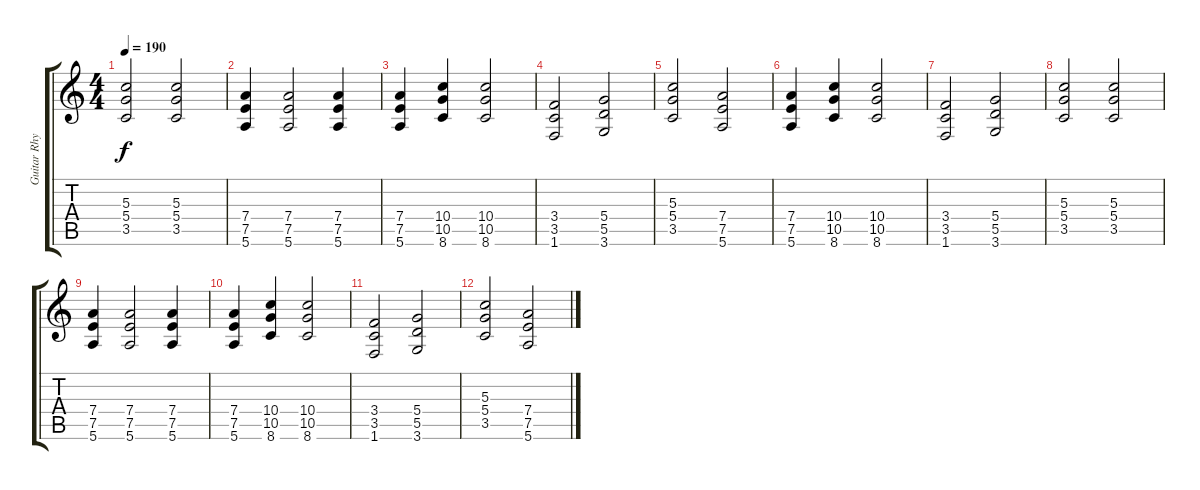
\track ("Guitar Rhythm" "Guitar Rhy") {instrument distortionguitar}
\staff {score tabs}
\tuning (E4 B3 G3 D3 A2 E2) {hide}
\ts (4 4)
\tempo 190
\clef g2
\ks c
(5.3 5.4 3.5).2{dy f} (5.3 5.4 3.5).2 |
(7.4 7.5 5.6).4 (7.4 7.5 5.6).2 (7.4 7.5 5.6).4 |
(7.4 7.5 5.6).4 (10.4 10.5 8.6).4 (10.4 10.5 8.6).2 |
(3.4 3.5 1.6).2 (5.4 5.5 3.6).2 |
(5.3 5.4 3.5).2 (7.4 7.5 5.6).2 |
(7.4 7.5 5.6).4 (10.4 10.5 8.6).4 (10.4 10.5 8.6).2 |
(3.4 3.5 1.6).2 (5.4 5.5 3.6).2 |
(5.3 5.4 3.5).2 (5.3 5.4 3.5).2 |
(7.4 7.5 5.6).4 (7.4 7.5 5.6).2 (7.4 7.5 5.6).4 |
(7.4 7.5 5.6).4 (10.4 10.5 8.6).4 (10.4 10.5 8.6).2 |
(3.4 3.5 1.6).2 (5.4 5.5 3.6).2 |
(5.3 5.4 3.5).2 (7.4 7.5 5.6).2
